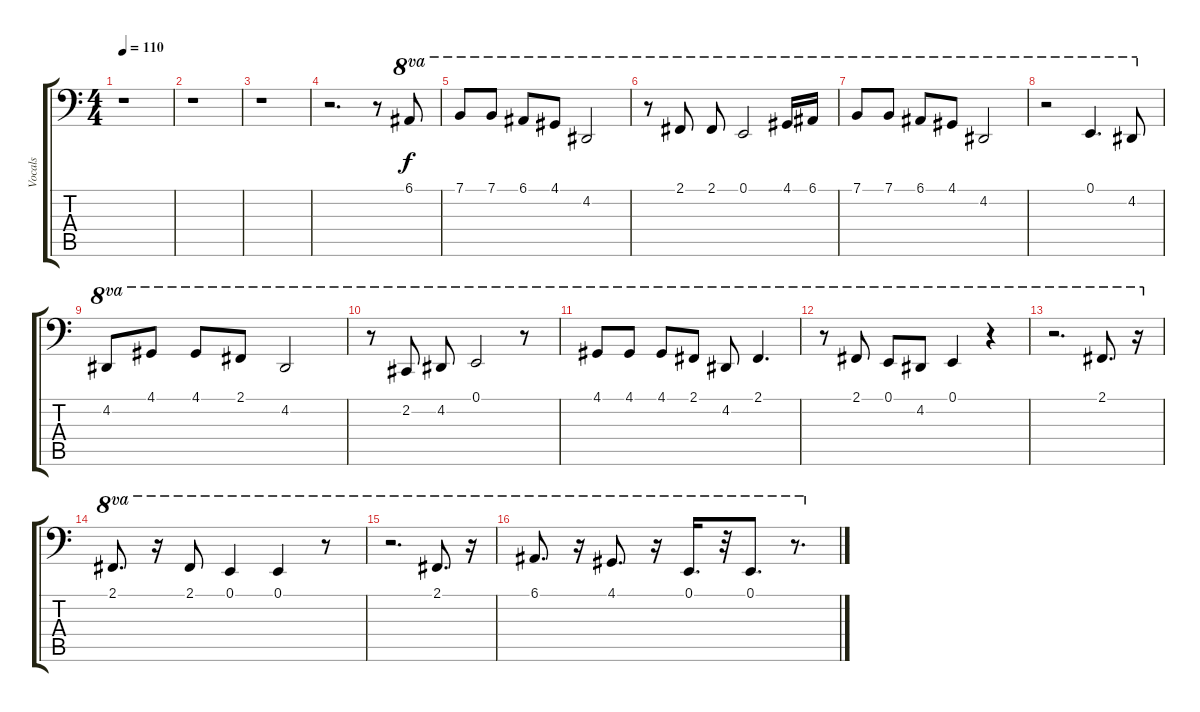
\track ("Vocals" "Vocals") {instrument baritonesax}
\staff {score tabs}
\tuning (E3 B2 G2 D2 A1 E1) {hide}
\ts (4 4)
\tempo 110
\clef f4
\ks c
r.1{dy f instrument baritonesax} |
r.1 |
r.1 |
r.2{d} r.8 6.1.8{ot 8va} |
7.1.8{ot 8va} 7.1.8{ot 8va} 6.1.8{ot 8va} 4.1.8{ot 8va} 4.2.2{ot 8va} |
r.8{ot 8va} 2.1.8{ot 8va} 2.1.8{ot 8va} 0.1.2{ot 8va} 4.1.16{ot 8va} 6.1.16{ot 8va} |
7.1.8{ot 8va} 7.1.8{ot 8va} 6.1.8{ot 8va} 4.1.8{ot 8va} 4.2.2{ot 8va} |
r.2{ot 8va} 0.1.4{d ot 8va} 4.2.8{ot 8va} |
4.2.8{ot 8va} 4.1.8{ot 8va} 4.1.8{ot 8va} 2.1.8{ot 8va} 4.2.2{ot 8va} |
r.8{ot 8va} 2.2.8{ot 8va} 4.2.8{ot 8va} 0.1.2{ot 8va} r.8{ot 8va} |
4.1.8{ot 8va} 4.1.8{ot 8va} 4.1.8{ot 8va} 2.1.8{ot 8va} 4.2.8{ot 8va} 2.1.4{d ot 8va} |
r.8{ot 8va} 2.1.8{ot 8va} 0.1.8{ot 8va} 4.2.8{ot 8va} 0.1.4{ot 8va} r.4{ot 8va} |
r.2{d ot 8va} 2.1.8{d ot 8va} r.16{ot 8va} |
2.1.8{d ot 8va} r.16{ot 8va} 2.1.8{ot 8va} 0.1.4{ot 8va} 0.1.4{ot 8va} r.8{ot 8va} |
r.2{d ot 8va} 2.1.8{d ot 8va} r.16{ot 8va} |
6.1.8{d ot 8va} r.16{ot 8va} 4.1.8{d ot 8va} r.16{ot 8va} 0.1.16{d ot 8va} r.32{ot 8va} 0.1.8{d ot 8va} r.8{d ot 8va}
